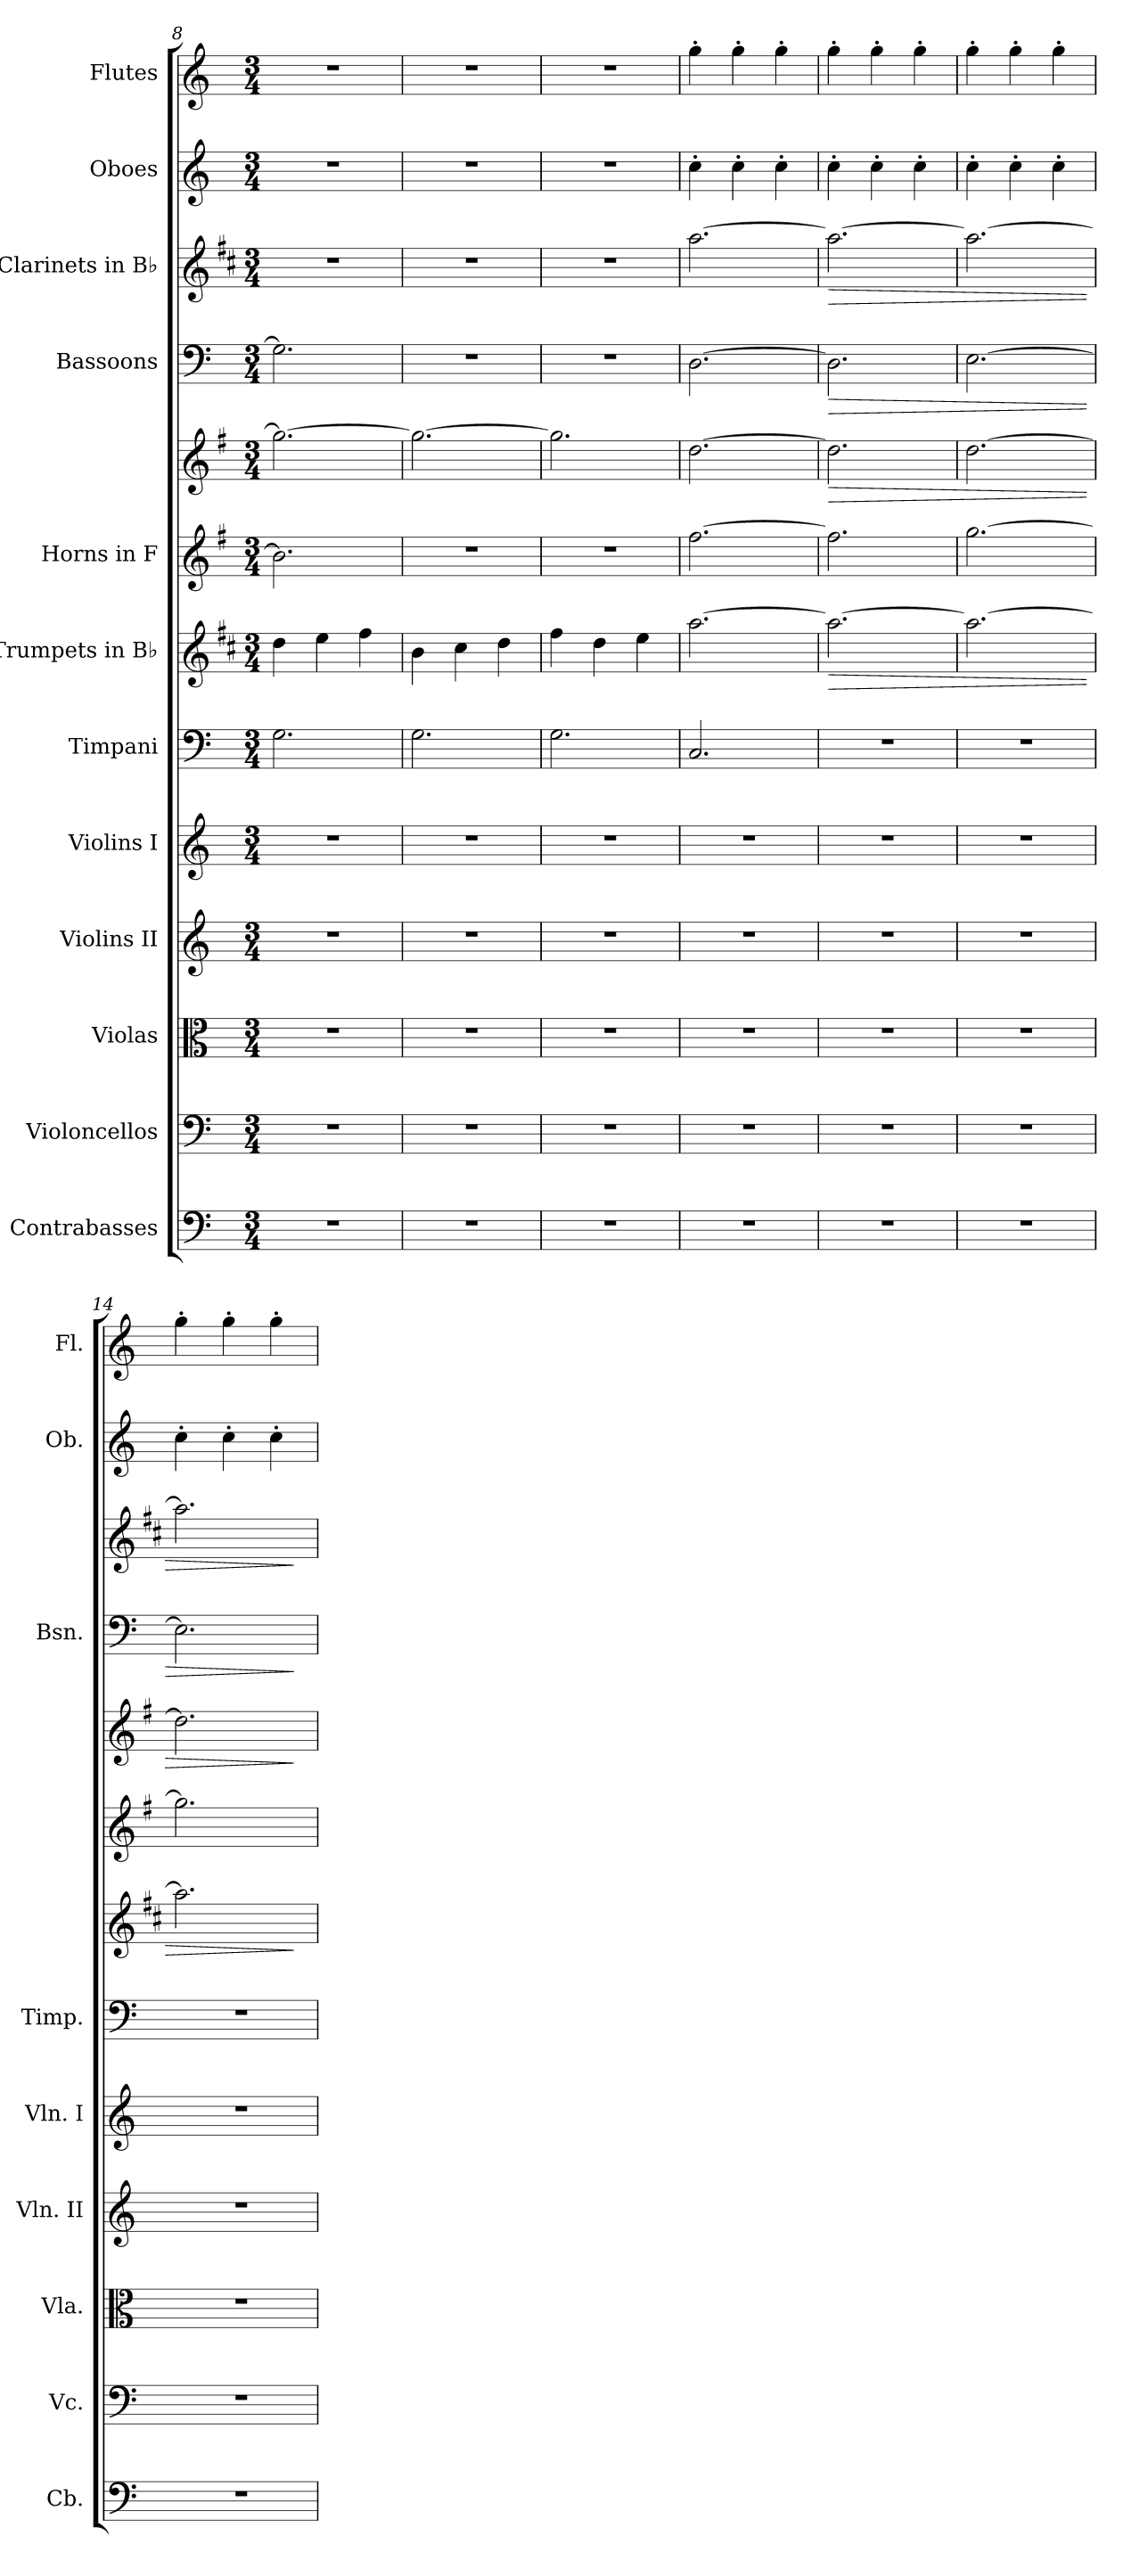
**kern	**kern	**kern	**kern	**kern	**kern	**kern	**dynam	**kern	**kern	**dynam	**kern	**dynam	**kern	**dynam	**kern	**kern
*part12	*part11	*part10	*part9	*part8	*part7	*part6	*part6	*part5	*part5	*part5	*part4	*part4	*part3	*part3	*part2	*part1
*staff13	*staff12	*staff11	*staff10	*staff9	*staff8	*staff7	*staff7	*staff6	*staff5	*staff5/6	*staff4	*staff4	*staff3	*staff3	*staff2	*staff1
*I"Contrabasses	*I"Violoncellos	*I"Violas	*I"Violins II	*I"Violins I	*I"Timpani	*I"Trumpets in B♭	*	*I"Horns in F	*	*	*I"Bassoons	*	*I"Clarinets in B♭	*	*I"Oboes	*I"Flutes
*I'Cb.	*I'Vc.	*I'Vla.	*I'Vln. II	*I'Vln. I	*I'Timp.	*	*	*	*	*	*I'Bsn.	*	*	*	*I'Ob.	*I'Fl.
*clefF4	*clefF4	*clefC3	*clefG2	*clefG2	*clefF4	*clefG2	*	*clefG2	*clefG2	*	*clefF4	*	*clefG2	*	*clefG2	*clefG2
*ITrd7c12	*	*	*	*	*	*ITrd1c2	*	*ITrd4c7	*ITrd4c7	*	*	*	*ITrd1c2	*	*	*
*k[]	*k[]	*k[]	*k[]	*k[]	*k[]	*k[]	*	*k[]	*k[]	*	*k[]	*	*k[]	*	*k[]	*k[]
*M3/4	*M3/4	*M3/4	*M3/4	*M3/4	*M3/4	*M3/4	*	*M3/4	*M3/4	*	*M3/4	*	*M3/4	*	*M3/4	*M3/4
=8	=8	=8	=8	=8	=8	=8	=8	=8	=8	=8	=8	=8	=8	=8	=8	=8
2.r	2.r	2.r	2.r	2.r	2.G\	4cc\	.	2.e\]	2.cc\_	.	2.G\]	.	2.r	.	2.r	2.r
.	.	.	.	.	.	4dd\	.	.	.	.	.	.	.	.	.	.
.	.	.	.	.	.	4ee\	.	.	.	.	.	.	.	.	.	.
!!LO:PB:g=z
=9	=9	=9	=9	=9	=9	=9	=9	=9	=9	=9	=9	=9	=9	=9	=9	=9
2.r	2.r	2.r	2.r	2.r	2.G\	4a\	.	2.r	2.cc\_	.	2.r	.	2.r	.	2.r	2.r
.	.	.	.	.	.	4b\	.	.	.	.	.	.	.	.	.	.
.	.	.	.	.	.	4cc\	.	.	.	.	.	.	.	.	.	.
=10	=10	=10	=10	=10	=10	=10	=10	=10	=10	=10	=10	=10	=10	=10	=10	=10
2.r	2.r	2.r	2.r	2.r	2.G\	4ee\	.	2.r	2.cc\]	.	2.r	.	2.r	.	2.r	2.r
.	.	.	.	.	.	4cc\	.	.	.	.	.	.	.	.	.	.
.	.	.	.	.	.	4dd\	.	.	.	.	.	.	.	.	.	.
=11	=11	=11	=11	=11	=11	=11	=11	=11	=11	=11	=11	=11	=11	=11	=11	=11
2.r	2.r	2.r	2.r	2.r	2.C/	[2.gg\	.	[2.b\	[2.g\	.	[2.D\	.	[2.gg\	.	4cc'\	4gg'\
.	.	.	.	.	.	.	.	.	.	.	.	.	.	.	4cc'\	4gg'\
.	.	.	.	.	.	.	.	.	.	.	.	.	.	.	4cc'\	4gg'\
=12	=12	=12	=12	=12	=12	=12	=12	=12	=12	=12	=12	=12	=12	=12	=12	=12
!	!	!	!	!	!	!	!LO:HP:b	!	!	!LO:HP:b	!	!LO:HP:b	!	!LO:HP:b	!	!
2.r	2.r	2.r	2.r	2.r	2.r	2.gg\_	>	2.b\]	2.g\]	>	2.D\]	>	2.gg\_	>	4cc'\	4gg'\
.	.	.	.	.	.	.	.	.	.	.	.	.	.	.	4cc'\	4gg'\
.	.	.	.	.	.	.	.	.	.	.	.	.	.	.	4cc'\	4gg'\
=13	=13	=13	=13	=13	=13	=13	=13	=13	=13	=13	=13	=13	=13	=13	=13	=13
2.r	2.r	2.r	2.r	2.r	2.r	2.gg\_	.	[2.cc\	[2.g\	.	[2.E\	.	2.gg\_	.	4cc'\	4gg'\
.	.	.	.	.	.	.	.	.	.	.	.	.	.	.	4cc'\	4gg'\
.	.	.	.	.	.	.	.	.	.	.	.	.	.	.	4cc'\	4gg'\
=14	=14	=14	=14	=14	=14	=14	=14	=14	=14	=14	=14	=14	=14	=14	=14	=14
2.r	2.r	2.r	2.r	2.r	2.r	2.gg\]	.	2.cc\]	2.g\]	.	2.E\]	.	2.gg\]	.	4cc'\	4gg'\
.	.	.	.	.	.	.	.	.	.	.	.	.	.	.	4cc'\	4gg'\
.	.	.	.	.	.	.	.	.	.	.	.	.	.	.	4cc'\	4gg'\
.	.	.	.	.	.	.	]	.	.	]	.	]	.	]	.	.
=	=	=	=	=	=	=	=	=	=	=	=	=	=	=	=	=
*-	*-	*-	*-	*-	*-	*-	*-	*-	*-	*-	*-	*-	*-	*-	*-	*-
